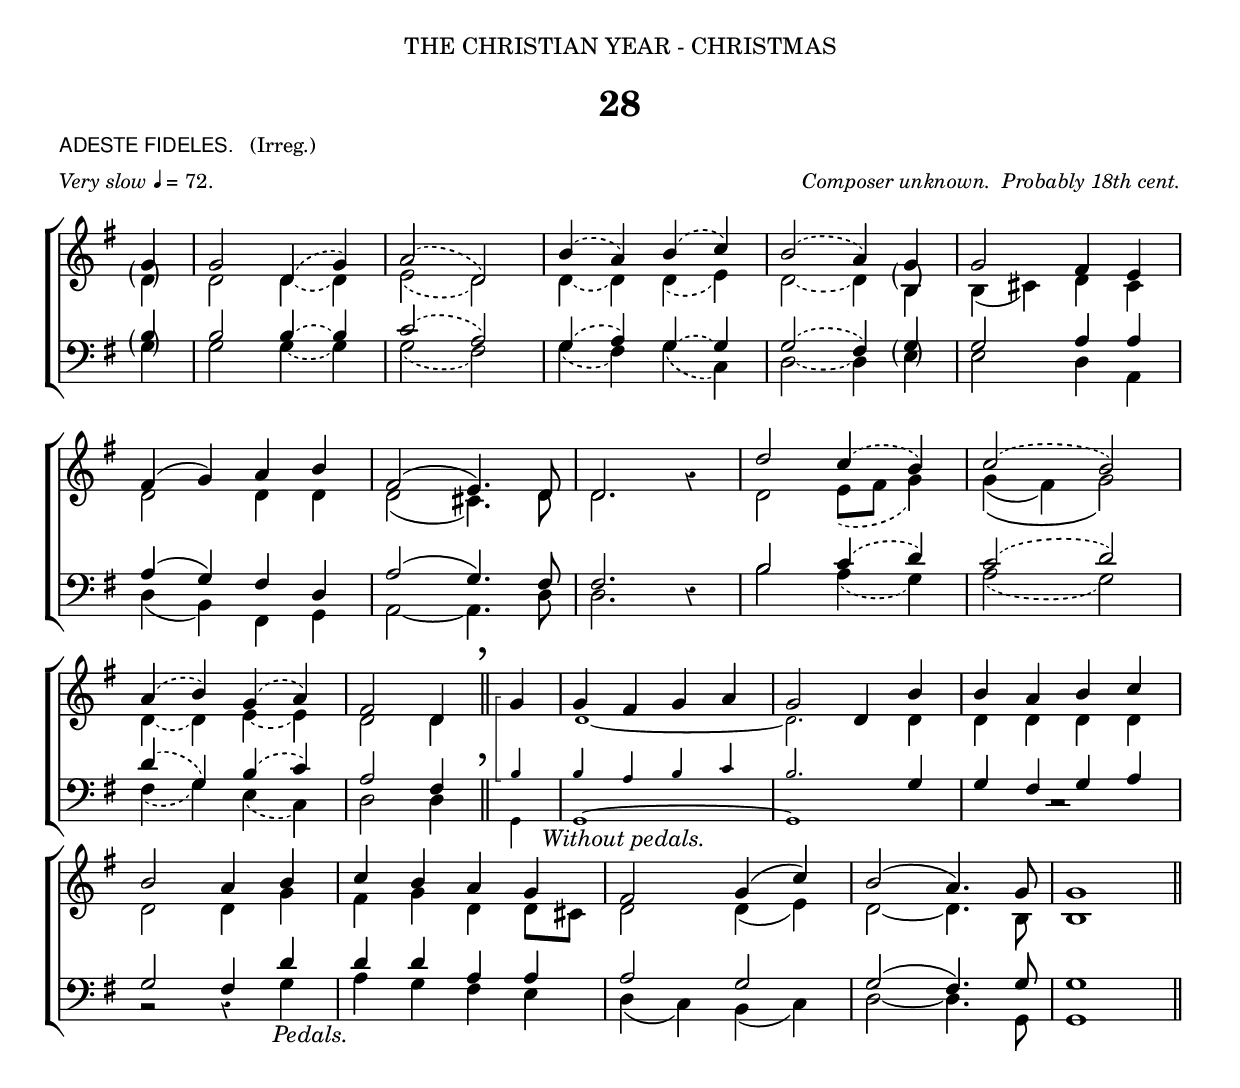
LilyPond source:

%%%077.png
%%%28 Adeste Fideles (Irreg.) "O come, all ye faithful"
%%%Version 5 

\version "2.10"

\header {
  dedication = \markup { \center-align { "THE CHRISTIAN YEAR - CHRISTMAS"
		\hspace #0.1 }}	
  title = \markup { \line { \center-align {"28"}}}
  poet = \markup { \column { \line { \sans \small {"ADESTE FIDELES."} \hspace #1 \roman \small {"(Irreg.)"}} }}
  meter = \markup { \small { \italic {"Very slow"} \fontsize #-5 \general-align #Y #DOWN \note #"4" #1 = 72. } }
  arranger = \markup { \italic \small {"Composer unknown.  Probably 18th cent."}  }
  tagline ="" 
}  %% close header


global = {
  \time 4/4 
  \key g \major 
  \set Staff.midiInstrument = "church organ" 
}  %% close global


%%%%%%%%%%%%%%%%%%%%%%%%%Macros 

%%generates a parenthesis large enough to enclose two noteheads. Use extra-offset to position it.
parens = \markup { \fontsize #2 \musicglyph #"accidentals.leftparen" \hspace #0.8 \fontsize #2 \musicglyph #"accidentals.rightparen"}

%%generates the breathmarks above barlines
breathmark = {	
	      \override Score.RehearsalMark #'break-visibility = #begin-of-line-invisible 
	      \override Score.RehearsalMark #'Y-offset = #'4.0 
	      \override Score.RehearsalMark #'X-offset = #'-0.5
	      \mark \markup { \fontsize #4 ","}
}

PhrasingSlurDashed = {
  \override PhrasingSlur #'dash-period = #0.75
  \override PhrasingSlur #'dash-fraction = #0.4
}

nbbar = { \bar "|" \noBreak } %%macro to generate a nobreak bar

%%%%%%%%%%%%%%%%%%%%%%%%%end of Macro definitions

soprano = \relative c' {
  \once \override TextScript #'extra-offset = #'( -0.4 . -6.0 )	
  \partial 4 g'4^\parens \nbbar g2 \slurDashed d4( g) \nbbar a2( d,) \nbbar b'4( a) b( c) \nbbar b2( a4) 
      \once \override TextScript #'extra-offset = #'( -0.4 . -6.2 )
      g4^\parens \nbbar g2 fis4 e \bar "|" \break
  \slurSolid fis( g) a b \nbbar fis2( e4.) d8 \nbbar d2. g4\rest \nbbar d'2 \slurDashed c4( b) \nbbar c2( b) \bar "|" \break
  a4( b) g( a) \nbbar fis2 d4 \breathmark \bar "||" \noBreak 
      \once \override Score.SeparationItem #'padding = #2 %% a bit more space for the apeggiobracket
      \arpeggioBracket g4 \arpeggio \nbbar g fis g a \nbbar g2 d4 b' \nbbar b a b c \bar "|" \break
  b2 a4 b \nbbar c b a g \nbbar fis2 \slurSolid g4( c) \nbbar b2( a4.) g8 \nbbar g1 \bar "||" 
}

alto = \relative c' {
  \partial 4 d4 \nbbar d2 \tieDashed d4 ~ d \nbbar \slurDashed e2( d) \nbbar d4 ~ d d( e) \nbbar d2 ~ d4 b4 \nbbar \slurSolid b( cis) d cis \bar "|" \break
  d2 d4 d \nbbar d2( cis!4.) d8 \nbbar d2. s4 \nbbar d2 \slurDashed e8( fis g4) \nbbar \PhrasingSlurDashed \slurSolid g\(( fis) g2\) \bar "|" \break
  d4 ~ d e ~ e \nbbar d2 d4 \bar "||" \noBreak s4 \nbbar 
      <<  { \voiceTwo } 
    \new Voice = "optional" {\once \override NoteColumn #'force-hshift = #0.1 \voiceTwo \set fontSize = #-3   \tieSolid d1 ~ \nbbar d2.}  >>
  d4 \nbbar d d d d \bar "|" \break
  d2 d4 g \nbbar fis g d d8[ cis!8] \nbbar d2 d4( e) \nbbar \tieSolid d2 ~ d4. b8 \nbbar b1 \bar "||" 
}

tenor = \relative c { \clef bass
  \partial 4 b'4 \nbbar b2 \tieDashed b4 ~ b \nbbar \slurDashed c2( a) \nbbar g4( a) g ~ g \nbbar g2( fis4) g4 \nbbar g2 a4 a \bar "|" \break
  \slurSolid a( g) fis d \nbbar a'2( g4.) fis8 \nbbar fis2. d4\rest \nbbar b'2 \slurDashed c4( d) \nbbar c2( d) \bar "|" \break
  d4( g,) b( c) \nbbar a2 fis4 \bar "||" \noBreak 
      <<  { \voiceThree } 
    \new Voice = "optional" {\once \override NoteColumn #'force-hshift = #0.1 \voiceThree \set fontSize = #-3 \arpeggioBracket b \arpeggio \nbbar b a b c \nbbar b2. }  >>
  g4 \nbbar g fis g a \bar "|" \break
  g2 fis4 d' \nbbar d d a a \nbbar a2 g \nbbar \slurSolid g( fis4.) g8 \nbbar g1 \bar "||" 
}

bass = \relative c { \clef bass
  \once \override TextScript #'extra-offset = #'( -0.4 . 5.6 )	
  \partial 4 g'4_\parens \nbbar g2 \tieDashed g4 ~ g \nbbar \slurDashed g2( fis) \nbbar g4( fis) g( c,) \nbbar d2 ~ d4 
      \once \override TextScript #'extra-offset = #'( -0.4 . 5.6 )
      e4_\parens \nbbar e2 d4 a \bar "|" \break
  \slurSolid d( b) fis g \nbbar \tieSolid a2 ~ a4. d8 \nbbar d2. s4 \nbbar b'2 \slurDashed a4( g) \nbbar a2( g) \bar "|" \break
  fis4( g) e( c) \nbbar d2 d4 \bar "||" \noBreak 
      <<  { \voiceTwo } 
    \new Voice = "optional" {\once \override NoteColumn #'force-hshift = #0.1 \voiceTwo \set fontSize = #-3 g, \nbbar \tieUp g1 ~ _\markup {\hspace #-3.0 \normalsize \italic "Without pedals."}  \nbbar g1 \nbbar \set fontSize = #-1 s4. c2\rest s8 \bar "|" \break
    b2\rest b4\rest _\markup { \hspace #5.0 \normalsize \italic "Pedals."}}  >>
  g'4 \nbbar a g fis e \nbbar \slurSolid d( c) b( c) \nbbar \tieDown d2 ~ d4. g,8 \nbbar g1 \bar "||" 
}


#(ly:set-option 'point-and-click #f)

\paper {
  #(set-paper-size "a4")
  top-margin = 3\mm
  bottom-margin = 5\mm
  print-page-number = ##f
  between-system-space = #0.1
  ragged-last-bottom = ##t
  ragged-bottom = ##t
}


#(ly:set-option 'point-and-click #f)

\paper {
  #(set-paper-size "a4")
  print-page-number = ##f
  ragged-last-bottom = ##t
  ragged-bottom = ##t
}

\book{

\score{
\new ChoirStaff	
 <<
	\context Staff = upper << 
	\context Voice = sopranos { \voiceOne \global \soprano }
	\context Voice = altos    { \voiceTwo \global \alto }
	                      >>
        
	\context Staff = lower <<
	\context Voice = tenors { \voiceOne \global \tenor }
	\context Voice = basses { \voiceTwo \global \bass }
			        >> 
			      

 >>
\layout {
		indent=0
		\context { \Score timing = ##f }
		\context { \Score \remove "Bar_number_engraver" }
		\context { \Staff \remove "Time_signature_engraver" }
		\context { \Score \remove "Mark_engraver"  }
		\context { \Staff \consists "Mark_engraver"  }
		\context { \Staff \override Rest #'style = #'classical }
		%%%these next 3 are needed to generate the long square bracket 3rd system 3rd measure
		\context { \ChoirStaff \consists "Span_arpeggio_engraver"}
		\context { \ChoirStaff connectArpeggios = ##t }
		\context { \ChoirStaff \override Arpeggio #'stencil = #ly:arpeggio::brew-chord-bracket }
	}
	
\midi { 
   \context {
       \Score 
       tempoWholesPerMinute = #(ly:make-moment 72 4)
            }
       }
	
} %%score bracket

\markup { \hspace #4   %%add space as necc. to center the column
          \column { %% super column of everything
	    \hspace #0.2
	  \line { \small { \hspace #57 \italic {"18th cent.  Tr. F. Oakeley"} "‡," \italic {"1802-80."}} }
	  \line { \small { \hspace #55 "[" \italic {"For the Complete Version, see No. 614."}"]" }}
	    \line { %% a master line of 3 columns
              \column { %% column 1
		\hspace #0.2
          \column {
		\line { \hspace #10 \raise #1.5 \small {"Adeste, fideles."}  }
		  \line { \hspace #2.2 \column { \lower #2.4 \fontsize #8 "O" }   %%Drop Cap goes here
			 \hspace #-1.2    %% adjust this if other letters are too far from Drop Cap
			\column  { \raise #0.0 " COME, all ye faithful," "Joyful and triumphant,"  } }          
	          \line { \hspace #2.5  %%adjust hspace until this line left edge is flush with Drop Cap
			\lower  #1.56  %%adjust this until the line spacing looks right
			\column {   
		          \line {\hspace #-5.0 "O come ye, O come ye to Bethlehem;" }
				"Come and behold him," 
				"Born the King of Angels:"
			  		}}
	           } %% finish stanza 1
		  
		   \hspace #0.2 % adds vertical spacing between verses
		   \line { 
		       \column {	 \line { \hspace #0.2 }
			  \line { \hspace #5.0 \italic     "O come, let us adore him," }
			  \line { \hspace #5.0 \italic     "O come, let us adore him," }
			  \line { \hspace #-1.8 \italic     "O come, let us adore him, Christ the Lord." }
		   }} %% finish refrain
		       }  %% finish Page column 1
		
	\hspace #4 %%adds horizontal space columns 1 and 2   
			   
	\column { \filled-box #'(0.0 . 0.1) #'( -32 . -1) #0 }       %%Column 2. This is the line dividing the columns 1 and 3. 
			   	   
	\hspace #4 %%adds horizontal space between columns 2 and 3
	   
	\column { %%start page column 3	
		\hspace #0.2	
		\line { "2    "
		    \column {	     
				"God of God," 
				"Light of Light," 
			\line { \hspace #-5.0 "Lo! he abhors not the Virgin's womb;" }
				"Very God,"
				"Begotten not created:"
	   }} %% end stanza 2
	   	\hspace #0.2 % adds vertical spacing between verses
		\line { "3    "
		    \column {    
				"Sing, choirs of Angels," 
				"Sing in exultation," 
			\line { \hspace #-5.0 "Sing, all ye citizens of heaven above," }
				"Glory to God" 
				"In the highest:"
 	   }}  %% end stanza 3

	  } %% end column 3
	  } %% master line bracket
	  
	  \hspace #0.2
	  \line { \hspace #20 \italic "Unison.  " "4.   "
             \column {    
		     "Yea, Lord, we greet thee," 
		     "Born this happy morning," 
		   \line { \hspace #-5.0  "Jesu, to thee be glory given;" }
		     "Word of the Father," 
		     "Now in flesh appearing:"
 	   }} %% end last stanza
          } %% page super column bracket
} %%markup bracket


%% Amen score block
\score{
  \new ChoirStaff
   <<
        \context Staff = upper \with { fontSize = #-3  \override StaffSymbol #'staff-space = #(magstep -2)} 
	                    << 
	\context Voice = "sopranos" { \relative c' { \global
	                                             \voiceOne g'1 g1 \bar "||" }}
	\context Voice = "altos"    { \relative c' { \global
	                                              \voiceTwo c1 b1 \bar "||" }}
	                      >>
			      
	\context Lyrics \lyricsto "altos" { \override LyricText #'font-size = #-1  A -- men. }
	
	\context Staff = lower \with { fontSize = #-3  \override StaffSymbol #'staff-space = #(magstep -2)} 
	                       <<
	\context Voice = "tenors" { \relative c { \global \clef bass
	                                          \voiceThree e1 d1 \bar "||" }}
	\context Voice = "basses" { \relative c { \global \clef bass 
	                                          \voiceFour  c1 g1 \bar "||" }}
			        >> 
  >>			      
\header { breakbefore = ##f piece = ##f opus = ##f tagline = ##f }
\layout { 
	\context { \Score timing = ##f } 
	ragged-right = ##t
	indent = 15\cm
	\context { \Staff \remove Time_signature_engraver }

       }

\midi { \context { \Score tempoWholesPerMinute = #(ly:make-moment 72 4) }}  %%Amen midi 

} 	
} %% book bracket
